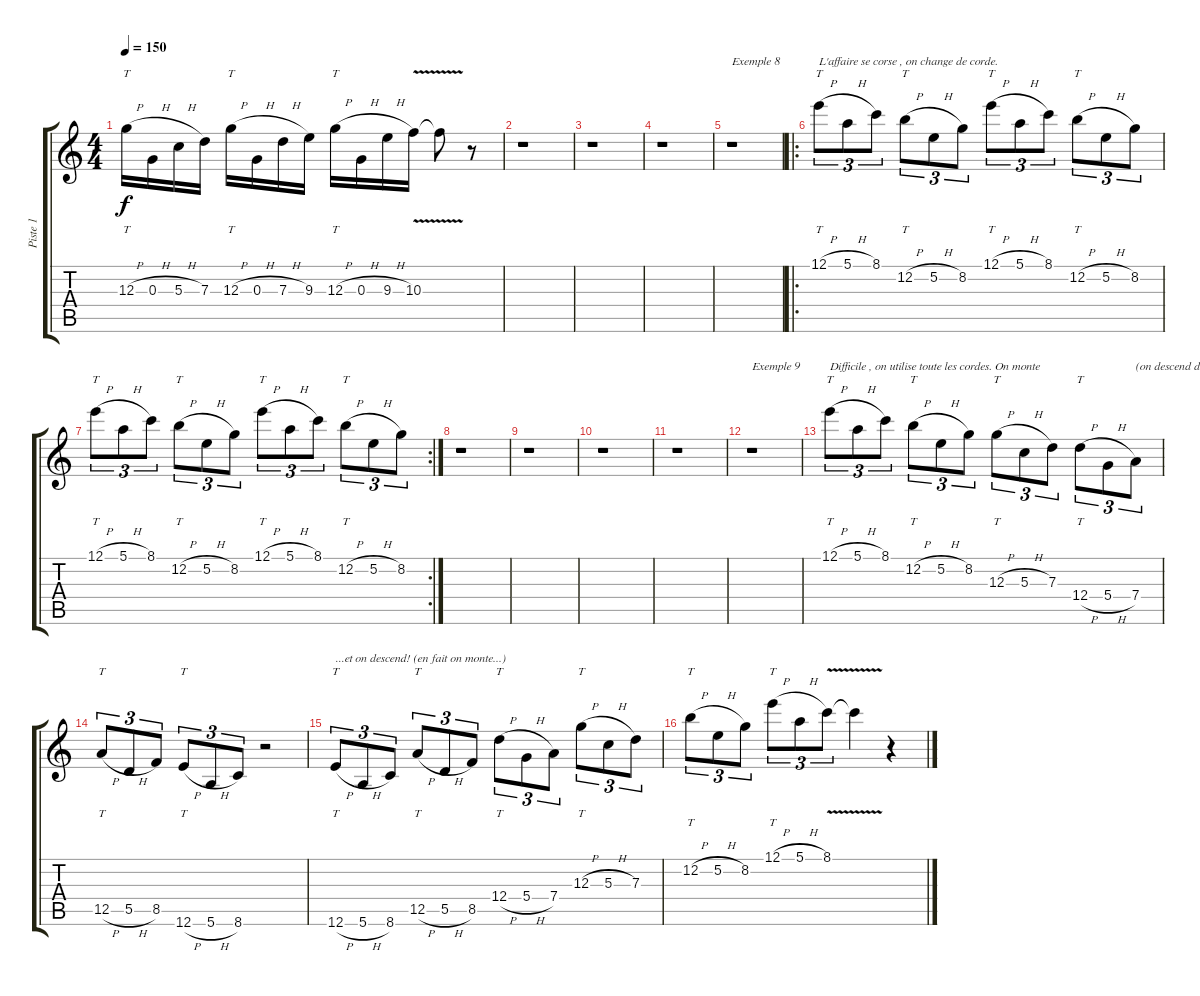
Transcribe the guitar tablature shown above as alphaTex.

\track ("Piste 1" "Piste 1") {instrument distortionguitar}
\staff {score tabs}
\tuning (E4 B3 G3 D3 A2 E2) {hide}
\ts (4 4)
\tempo 150
\clef g2
\ks c
12.3{h}.16{tt dy f} 0.3{h}.16 5.3{h}.16 7.3.16 12.3{h}.16{tt} 0.3{h}.16 7.3{h}.16 9.3.16 12.3{h}.16{tt} 0.3{h}.16 9.3{h}.16 10.3{v}.16 10.3{t}.8 r.8 |
r.1 |
r.1 |
r.1 |
r.1{txt "Exemple 8"} |
\ro
12.1{h}.8{tt tu (3 2) txt "L'affaire se corse , on change de corde."} 5.1{h}.8{tu (3 2)} 8.1.8{tu (3 2)} 12.2{h}.8{tt tu (3 2)} 5.2{h}.8{tu (3 2)} 8.2.8{tu (3 2)} 12.1{h}.8{tt tu (3 2)} 5.1{h}.8{tu (3 2)} 8.1.8{tu (3 2)} 12.2{h}.8{tt tu (3 2)} 5.2{h}.8{tu (3 2)} 8.2.8{tu (3 2)} |
\rc 2
12.1{h}.8{tt tu (3 2)} 5.1{h}.8{tu (3 2)} 8.1.8{tu (3 2)} 12.2{h}.8{tt tu (3 2)} 5.2{h}.8{tu (3 2)} 8.2.8{tu (3 2)} 12.1{h}.8{tt tu (3 2)} 5.1{h}.8{tu (3 2)} 8.1.8{tu (3 2)} 12.2{h}.8{tt tu (3 2)} 5.2{h}.8{tu (3 2)} 8.2.8{tu (3 2)} |
r.1 |
r.1 |
r.1 |
r.1 |
r.1{txt "Exemple 9"} |
12.1{h}.8{tt tu (3 2) txt "Difficile , on utilise toute les cordes. On monte"} 5.1{h}.8{tu (3 2)} 8.1.8{tu (3 2)} 12.2{h}.8{tt tu (3 2)} 5.2{h}.8{tu (3 2)} 8.2.8{tu (3 2)} 12.3{h}.8{tt tu (3 2)} 5.3{h}.8{tu (3 2)} 7.3.8{tu (3 2)} 12.4{h}.8{tt tu (3 2)} 5.4{h}.8{tu (3 2)} 7.4.8{tu (3 2) txt "(on descend dans les graves...)"} |
12.5{h}.8{tt tu (3 2)} 5.5{h}.8{tu (3 2)} 8.5.8{tu (3 2)} 12.6{h}.8{tt tu (3 2)} 5.6{h}.8{tu (3 2)} 8.6.8{tu (3 2)} r.2 |
12.6{h}.8{tt tu (3 2) txt "...et on descend! (en fait on monte...)"} 5.6{h}.8{tu (3 2)} 8.6.8{tu (3 2)} 12.5{h}.8{tt tu (3 2)} 5.5{h}.8{tu (3 2)} 8.5.8{tu (3 2)} 12.4{h}.8{tt tu (3 2)} 5.4{h}.8{tu (3 2)} 7.4.8{tu (3 2)} 12.3{h}.8{tt tu (3 2)} 5.3{h}.8{tu (3 2)} 7.3.8{tu (3 2)} |
12.2{h}.8{tt tu (3 2)} 5.2{h}.8{tu (3 2)} 8.2.8{tu (3 2)} 12.1{h}.8{tt tu (3 2)} 5.1{h}.8{tu (3 2)} 8.1{v}.8{tu (3 2)} 8.1{t}.4 r.4
